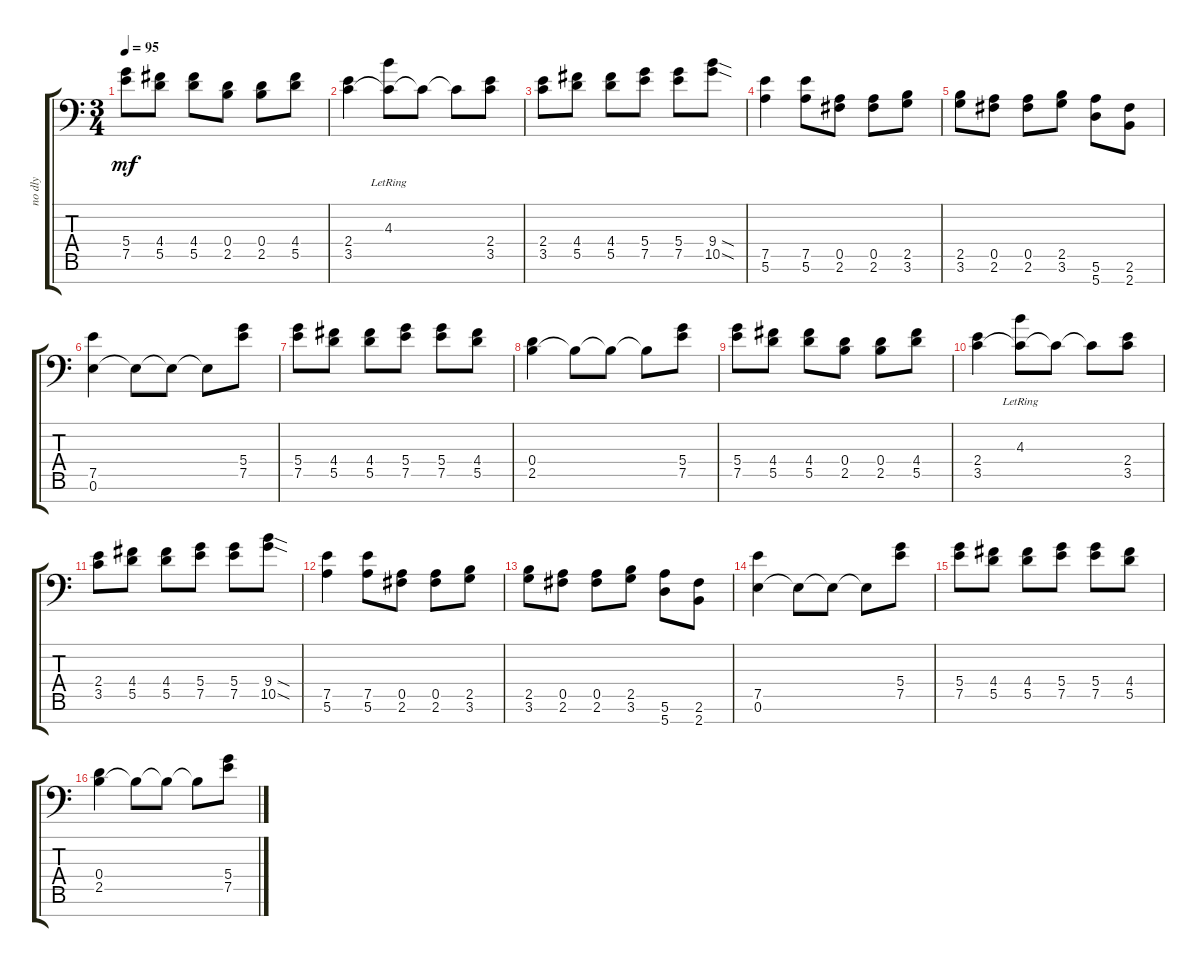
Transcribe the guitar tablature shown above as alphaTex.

\track ("no dly" "no dly") {instrument electricbassfinger}
\staff {score tabs}
\tuning (E4 B3 G3 D3 A2 E2 A1) {hide}
\ts (3 4)
\tempo 95
\clef f4
\ks c
(5.4 7.5).8{dy mf} (4.4 5.5).8 (4.4 5.5).8 (0.4 2.5).8 (0.4 2.5).8 (4.4 5.5).8 |
(2.4 3.5).4 (4.3{lr} 3.5{t}).8 3.5{t}.8 3.5{t}.8 (2.4 3.5).8 |
(2.4 3.5).8 (4.4 5.5).8 (4.4 5.5).8 (5.4 7.5).8 (5.4 7.5).8 (9.4{sod} 10.5{sod}).8 |
(7.5 5.6).4 (7.5 5.6).8 (0.5 2.6).8 (0.5 2.6).8 (2.5 3.6).8 |
(2.5 3.6).8 (0.5 2.6).8 (0.5 2.6).8 (2.5 3.6).8 (5.6 5.7).8 (2.6 2.7).8 |
(7.5 0.6).4 0.6{t}.8 0.6{t}.8 0.6{t}.8 (5.4 7.5).8 |
(5.4 7.5).8 (4.4 5.5).8 (4.4 5.5).8 (5.4 7.5).8 (5.4 7.5).8 (4.4 5.5).8 |
(0.4 2.5).4 2.5{t}.8 2.5{t}.8 2.5{t}.8 (5.4 7.5).8 |
(5.4 7.5).8 (4.4 5.5).8 (4.4 5.5).8 (0.4 2.5).8 (0.4 2.5).8 (4.4 5.5).8 |
(2.4 3.5).4 (4.3{lr} 3.5{t}).8 3.5{t}.8 3.5{t}.8 (2.4 3.5).8 |
(2.4 3.5).8 (4.4 5.5).8 (4.4 5.5).8 (5.4 7.5).8 (5.4 7.5).8 (9.4{sod} 10.5{sod}).8 |
(7.5 5.6).4 (7.5 5.6).8 (0.5 2.6).8 (0.5 2.6).8 (2.5 3.6).8 |
(2.5 3.6).8 (0.5 2.6).8 (0.5 2.6).8 (2.5 3.6).8 (5.6 5.7).8 (2.6 2.7).8 |
(7.5 0.6).4 0.6{t}.8 0.6{t}.8 0.6{t}.8 (5.4 7.5).8 |
(5.4 7.5).8 (4.4 5.5).8 (4.4 5.5).8 (5.4 7.5).8 (5.4 7.5).8 (4.4 5.5).8 |
(0.4 2.5).4 2.5{t}.8 2.5{t}.8 2.5{t}.8 (5.4 7.5).8
